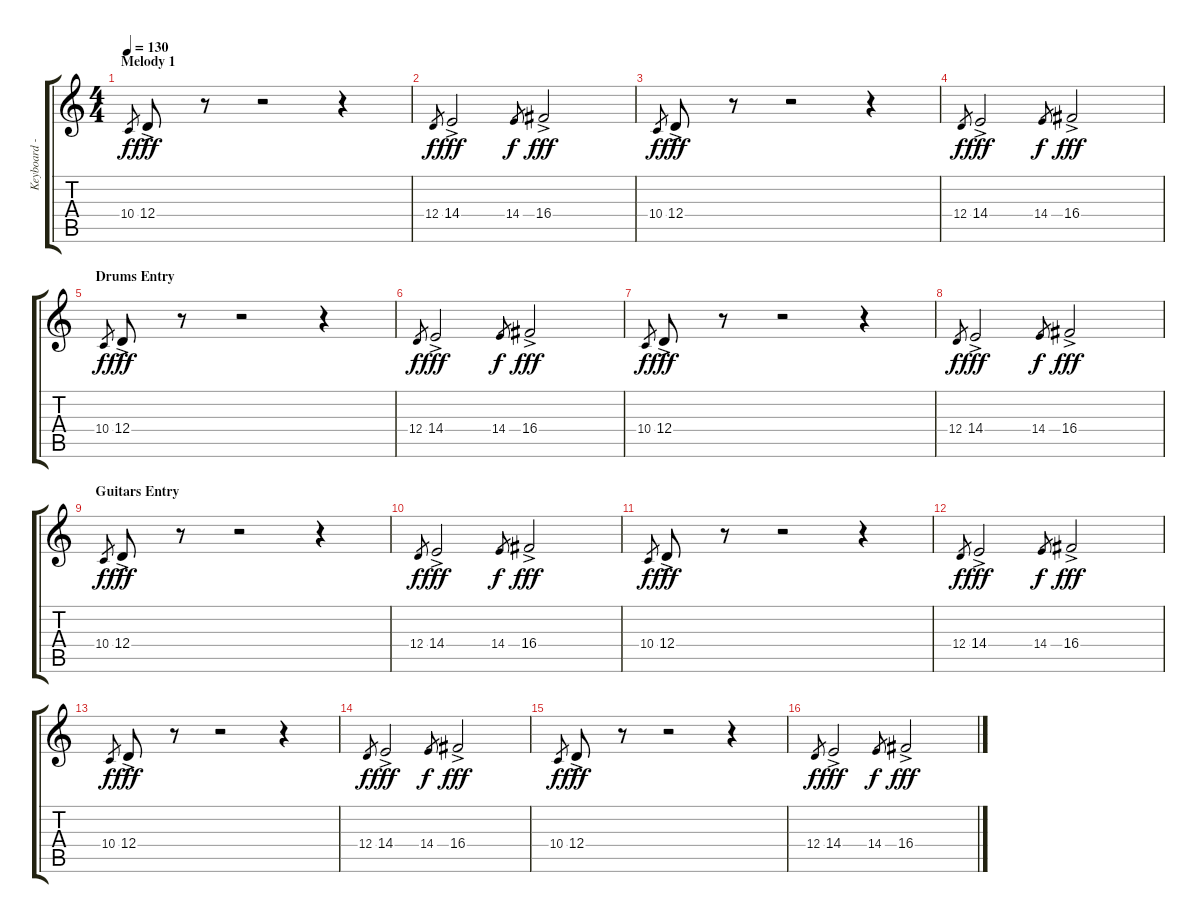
\track ("Keyboard - Background" "Keyboard -") {instrument voiceoohs}
\staff {score tabs}
\tuning (E4 B3 G3 D3 A2 E2) {hide}
\ts (4 4)
\section ("" "Melody 1")
\tempo 130
\clef g2
\ks c
10.4.8{gr dy f instrument voiceoohs} 12.4{ac}.8{dy fff} r.8 r.2 r.4 |
12.4.8{gr dy f} 14.4{ac}.2{dy fff} 14.4.8{gr dy f} 16.4{ac}.2{dy fff} |
10.4.8{gr dy f} 12.4{ac}.8{dy fff} r.8 r.2 r.4 |
12.4.8{gr dy f} 14.4{ac}.2{dy fff} 14.4.8{gr dy f} 16.4{ac}.2{dy fff} |
\section ("" "Drums Entry")
10.4.8{gr dy f} 12.4{ac}.8{dy fff} r.8 r.2 r.4 |
12.4.8{gr dy f} 14.4{ac}.2{dy fff} 14.4.8{gr dy f} 16.4{ac}.2{dy fff} |
10.4.8{gr dy f} 12.4{ac}.8{dy fff} r.8 r.2 r.4 |
12.4.8{gr dy f} 14.4{ac}.2{dy fff} 14.4.8{gr dy f} 16.4{ac}.2{dy fff} |
\section ("" "Guitars Entry")
10.4.8{gr dy f} 12.4{ac}.8{dy fff} r.8 r.2 r.4 |
12.4.8{gr dy f} 14.4{ac}.2{dy fff} 14.4.8{gr dy f} 16.4{ac}.2{dy fff} |
10.4.8{gr dy f} 12.4{ac}.8{dy fff} r.8 r.2 r.4 |
12.4.8{gr dy f} 14.4{ac}.2{dy fff} 14.4.8{gr dy f} 16.4{ac}.2{dy fff} |
10.4.8{gr dy f} 12.4{ac}.8{dy fff} r.8 r.2 r.4 |
12.4.8{gr dy f} 14.4{ac}.2{dy fff} 14.4.8{gr dy f} 16.4{ac}.2{dy fff} |
10.4.8{gr dy f} 12.4{ac}.8{dy fff} r.8 r.2 r.4 |
12.4.8{gr dy f} 14.4{ac}.2{dy fff} 14.4.8{gr dy f} 16.4{ac}.2{dy fff}
